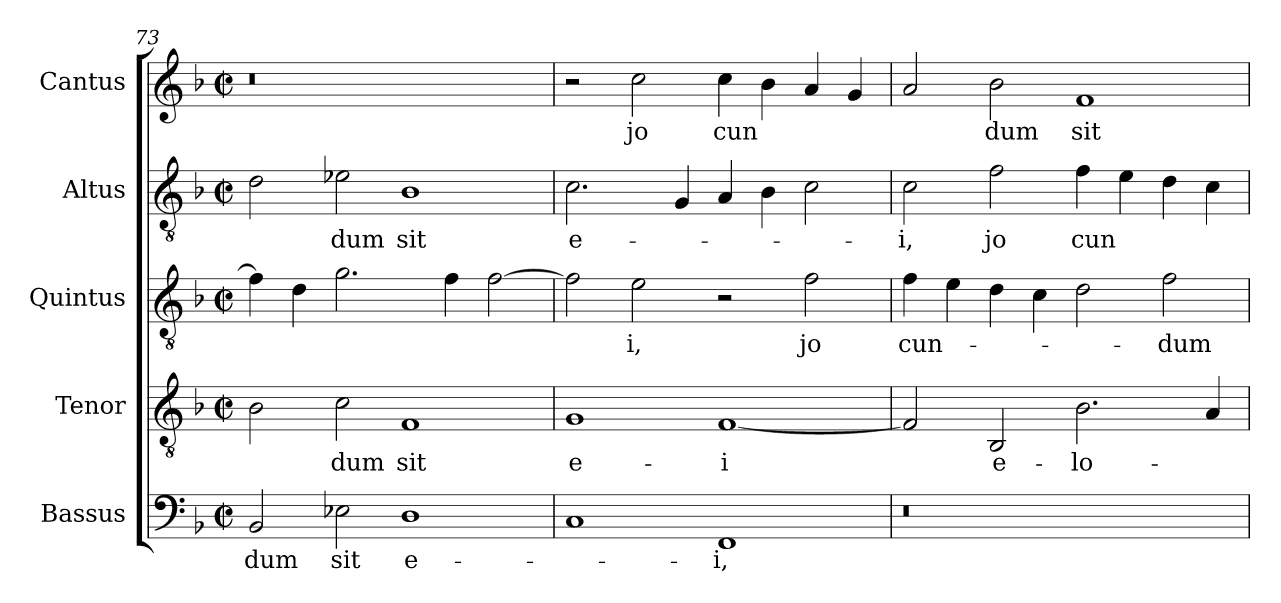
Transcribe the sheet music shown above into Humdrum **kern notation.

**kern	**text	**kern	**text	**kern	**text	**kern	**text	**kern	**text
*part5	*part5	*part4	*part4	*part3	*part3	*part2	*part2	*part1	*part1
*staff5	*staff5	*staff4	*staff4	*staff3	*staff3	*staff2	*staff2	*staff1	*staff1
*I"Bassus	*	*I"Tenor	*	*I"Quintus	*	*I"Altus	*	*I"Cantus	*
*clefF4	*	*clefGv2	*	*clefGv2	*	*clefGv2	*	*clefG2	*
*k[b-]	*	*k[b-]	*	*k[b-]	*	*k[b-]	*	*k[b-]	*
*F:	*	*F:	*	*F:	*	*F:	*	*F:	*
*M2/2	*	*M2/2	*	*M2/2	*	*M2/2	*	*M2/2	*
*met(c|)	*	*met(c|)	*	*met(c|)	*	*met(c|)	*	*met(c|)	*
=73	=73	=73	=73	=73	=73	=73	=73	=73	=73
!	!LO:LY:b:cj	!	!	!	!	!	!	!	!
2BB-/	-dum	2B-\	.	4f\]	.	2d\	.	0r	.
.	.	.	.	4d\	.	.	.	.	.
!	!LO:LY:b:cj	!	!LO:LY:b:cj	!	!	!	!LO:LY:b:cj	!	!
2E-\	sit	2c\	-dum	2.g\	.	2e-\	-dum	.	.
!	!LO:LY:b:rj	!	!LO:LY:b:cj	!	!	!	!LO:LY:b:cj	!	!
1D	e-	1F	sit	.	.	1B-	sit	.	.
.	.	.	.	4f\	.	.	.	.	.
.	.	.	.	[>2f\	.	.	.	.	.
=74	=74	=74	=74	=74	=74	=74	=74	=74	=74
!	!	!	!LO:LY:b:cj	!	!	!	!LO:LY:b:cj	!	!
1C	.	1G	e-	2f\]	.	2.c\	e-	2r	.
!	!	!	!	!	!LO:LY:b:cj	!	!	!	!LO:LY:b:cj
.	.	.	.	2e\	i,	.	.	2cc\	jo
.	.	.	.	.	.	4G/	.	.	.
!	!LO:LY:b:cj	!	!LO:LY:b:rj	!	!	!	!	!	!LO:LY:b
1FF	-i,	[>1F	-i	2r	.	4A/	.	4cc\	cun
.	.	.	.	.	.	4B-\	.	4b-\	.
!	!	!	!	!	!LO:LY:b:cj	!	!	!	!
.	.	.	.	2f\	jo	2c\	.	4a/	.
.	.	.	.	.	.	.	.	4g/	.
!!LO:LB:g=z
=75	=75	=75	=75	=75	=75	=75	=75	=75	=75
!	!	!	!	!	!LO:LY:b	!	!LO:LY:b:cj	!	!
0r	.	2F/]	.	4f\	cun-	2c\	-i,	2a/	.
.	.	.	.	4e\	.	.	.	.	.
!	!	!	!LO:LY:b:cj	!	!	!	!LO:LY:b:cj	!	!LO:LY:b:cj
.	.	2BB-/	e-	4d\	.	2f\	jo	2b-\	dum
.	.	.	.	4c\	.	.	.	.	.
!	!	!	!LO:LY:b:cj	!	!	!	!LO:LY:b	!	!LO:LY:b:cj
.	.	2.B-\	-lo-	2d\	.	4f\	cun	1f	sit
.	.	.	.	.	.	4e\	.	.	.
!	!	!	!	!	!LO:LY:b:cj	!	!	!	!
.	.	.	.	2f\	-dum	4d\	.	.	.
.	.	4A/	.	.	.	4c\	.	.	.
=	=	=	=	=	=	=	=	=	=
*-	*-	*-	*-	*-	*-	*-	*-	*-	*-
